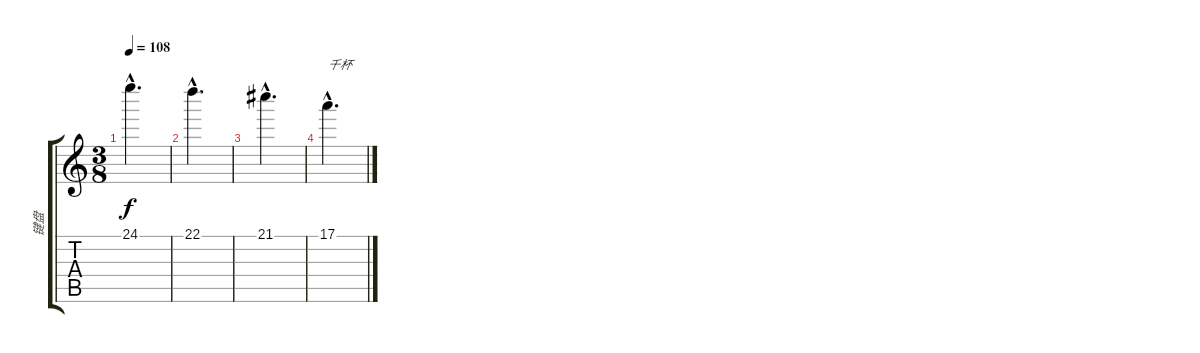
\track ("键盘" "键盘") {instrument acousticguitarnylon}
\staff {score tabs}
\tuning (E4 B3 G3 D3 A2 E2) {hide}
\ts (3 8)
\tempo 108
\clef g2
\ks c
24.1{hac t}.4{d dy f} |
22.1{hac}.4{d} |
21.1{hac}.4{d} |
17.1{hac}.4{d txt "千杯"}
